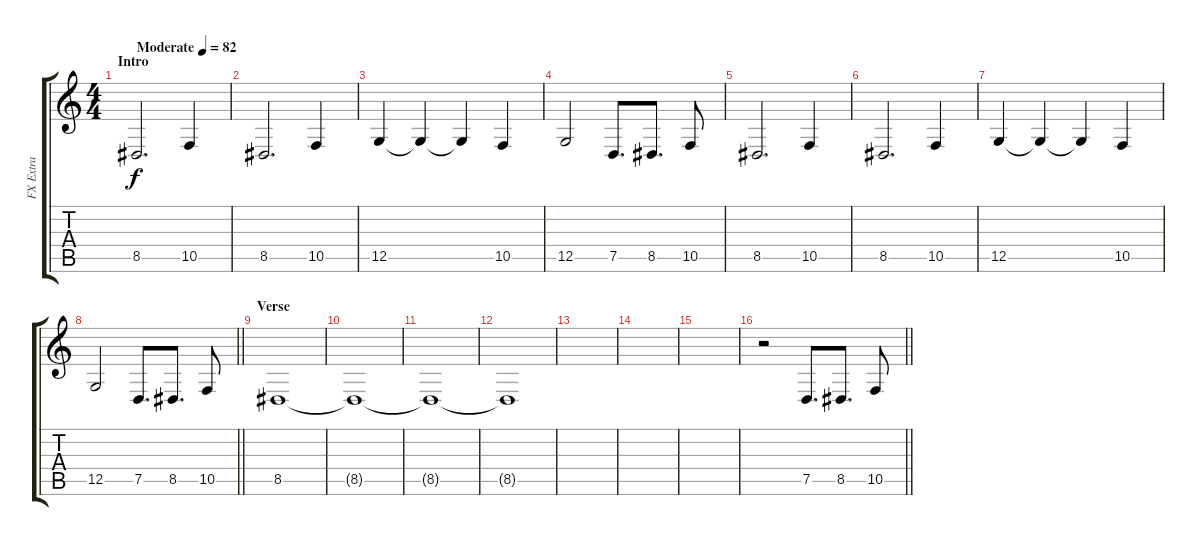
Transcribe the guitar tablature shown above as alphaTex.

\track ("FX Extra" "FX Extra") {instrument stringensemble1}
\staff {score tabs}
\tuning (D4 A3 F3 C3 G2 C2) {hide}
\ts (4 4)
\section ("" "Intro")
\tempo (82 "Moderate")
\clef g2
\ks c
8.5.2{d dy f instrument stringensemble1} 10.5.4 |
8.5.2{d} 10.5.4 |
12.5.4 12.5{t}.4 12.5{t}.4 10.5.4 |
12.5.2 7.5.8{d} 8.5.8{d} 10.5.8 |
8.5.2{d} 10.5.4 |
8.5.2{d} 10.5.4 |
12.5.4 12.5{t}.4 12.5{t}.4 10.5.4 |
\barLineRight lightlight
12.5.2 7.5.8{d} 8.5.8{d} 10.5.8 |
\section ("" "Verse")
8.5.1{volume 2} |
8.5{t}.1 |
8.5{t}.1 |
8.5{t}.1 |
|
|
|
\barLineRight lightlight
r.2{volume 16} 7.5.8{d} 8.5.8{d} 10.5.8
